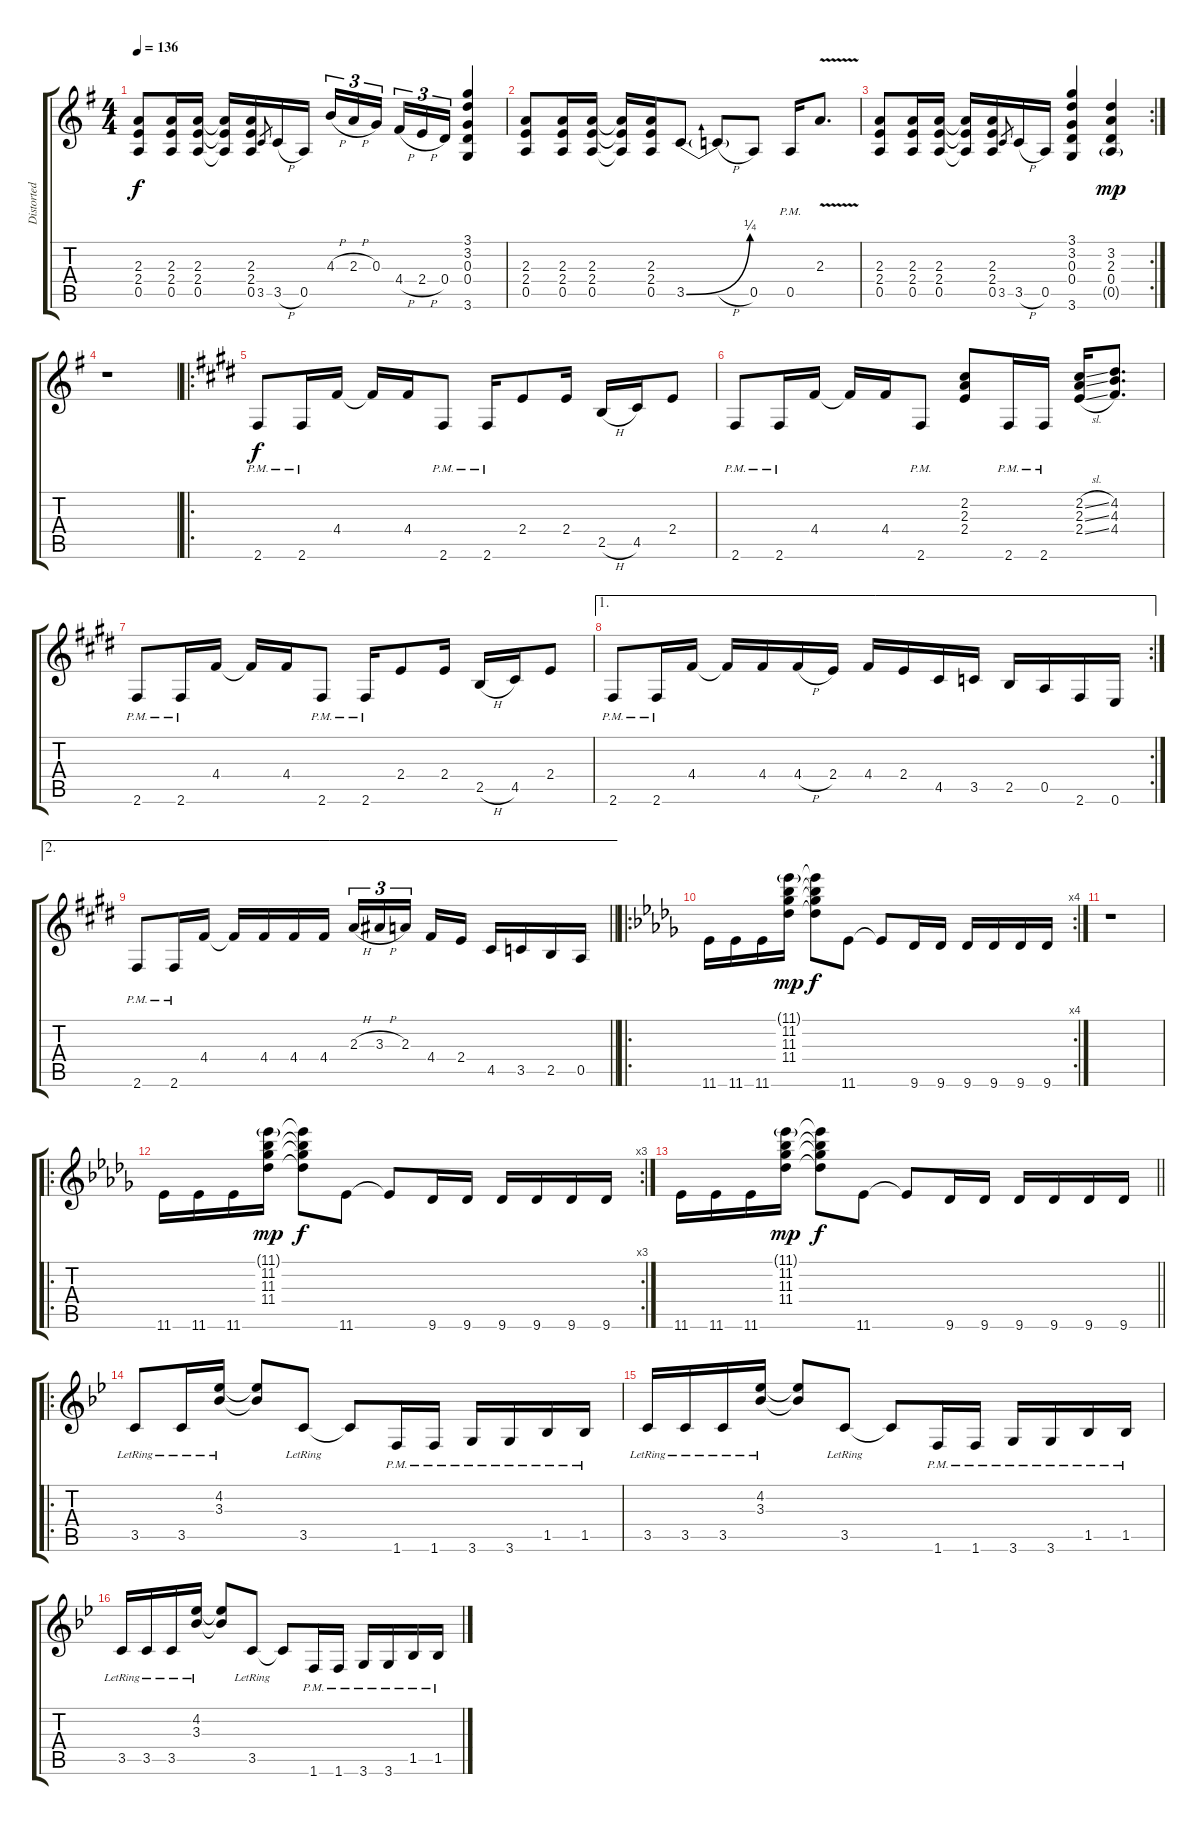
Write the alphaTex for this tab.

\track ("Distorted [Centre]" "Distorted ") {instrument overdrivenguitar}
\staff {score tabs}
\tuning (E4 B3 G3 D3 A2 E2) {hide}
\ts (4 4)
\tempo 136
\clef g2
\ks g
(2.3 2.4 0.5).8{dy f} (2.3 2.4 0.5).16 (2.3 2.4 0.5).16 (2.3{t} 2.4{t} 0.5{t}).16 (2.3 2.4 0.5).16 3.5.8{gr} 3.5{h}.16 0.5.16 4.3{h}.16{tu (3 2)} 2.3{h}.16{tu (3 2)} 0.3.16{tu (3 2) beam splitsecondary} 4.4{h}.16{tu (3 2)} 2.4{h}.16{tu (3 2)} 0.4.16{tu (3 2)} (3.1 3.2 0.3 0.4 3.6).4 |
(2.3 2.4 0.5).8 (2.3 2.4 0.5).16 (2.3 2.4 0.5).16 (2.3{t} 2.4{t} 0.5{t}).16 (2.3 2.4 0.5).16 3.5{be (bend 0 0 60 1)}.8 3.5{h t}.8 0.5.8 0.5{pm}.16 2.3{v}.8{d} |
\rc 2
(2.3 2.4 0.5).8 (2.3 2.4 0.5).16 (2.3 2.4 0.5).16 (2.3{t} 2.4{t} 0.5{t}).16 (2.3 2.4 0.5).16 3.5.8{gr} 3.5{h}.16 0.5.16 (3.1 3.2 0.3 0.4 3.6).4 (3.2 2.3 0.4 0.5{g}).4{dy mp} |
r.1 |
\ro
\ks e
2.6{pm}.8{dy f} 2.6{pm}.16 4.4.16 4.4{t}.16 4.4.16 2.6{pm}.8 2.6{pm}.16 2.4.8 2.4.16 2.5{h}.16 4.5.16 2.4.8 |
2.6{pm}.8 2.6{pm}.16 4.4.16 4.4{t}.16 4.4.16 2.6{pm}.8 (2.2 2.3 2.4).8 2.6{pm}.16 2.6{pm}.16 (2.2{sl} 2.3{sl} 2.4{sl}).16 (4.2 4.3 4.4).8{d} |
2.6{pm}.8 2.6{pm}.16 4.4.16 4.4{t}.16 4.4.16 2.6{pm}.8 2.6{pm}.16 2.4.8 2.4.16 2.5{h}.16 4.5.16 2.4.8 |
\ae 1
\rc 2
2.6{pm}.8 2.6{pm}.16 4.4.16 4.4{t}.16 4.4.16 4.4{h}.16 2.4.16 4.4.16 2.4.16 4.5.16 3.5.16 2.5.16 0.5.16 2.6.16 0.6.16 |
\ae 2
\barLineRight lightlight
2.6{pm}.8 2.6{pm}.16 4.4.16 4.4{t}.16 4.4.16 4.4.16 4.4.16 2.3{h}.16{tu (3 2)} 3.3{h}.16{tu (3 2)} 2.3.16{tu (3 2) beam splitsecondary} 4.4.16 2.4.16 4.5.16 3.5.16 2.5.16 0.5.16 |
\ro
\rc 4
\ks db
11.6.16 11.6.16 11.6.16 (11.1{g} 11.2 11.3 11.4).16{dy mp} (11.1{t} 11.2{t} 11.3{t} 11.4{t}).8{dy f} 11.6.8 11.6{t}.8 9.6.16 9.6.16 9.6.16 9.6.16 9.6.16 9.6.16 |
r.1 |
\ro
\rc 3
11.6.16 11.6.16 11.6.16 (11.1{g} 11.2 11.3 11.4).16{dy mp} (11.1{t} 11.2{t} 11.3{t} 11.4{t}).8{dy f} 11.6.8 11.6{t}.8 9.6.16 9.6.16 9.6.16 9.6.16 9.6.16 9.6.16 |
\barLineRight lightlight
11.6.16 11.6.16 11.6.16 (11.1{g} 11.2 11.3 11.4).16{dy mp} (11.1{t} 11.2{t} 11.3{t} 11.4{t}).8{dy f} 11.6.8 11.6{t}.8 9.6.16 9.6.16 9.6.16 9.6.16 9.6.16 9.6.16 |
\ro
\ks bb
3.5{lr}.8 3.5{lr}.16 (4.2{lr} 3.3{lr}).16 (4.2{t} 3.3{t}).8 3.5{lr}.8 3.5{t}.8 1.6{pm}.16 1.6{pm}.16 3.6{pm}.16 3.6{pm}.16 1.5{pm}.16 1.5{pm}.16 |
3.5{lr}.16 3.5{lr}.16 3.5{lr}.16 (4.2{lr} 3.3{lr}).16 (4.2{t} 3.3{t}).8 3.5{lr}.8 3.5{t}.8 1.6{pm}.16 1.6{pm}.16 3.6{pm}.16 3.6{pm}.16 1.5{pm}.16 1.5{pm}.16 |
3.5{lr}.16 3.5{lr}.16 3.5{lr}.16 (4.2{lr} 3.3{lr}).16 (4.2{t} 3.3{t}).8 3.5{lr}.8 3.5{t}.8 1.6{pm}.16 1.6{pm}.16 3.6{pm}.16 3.6{pm}.16 1.5{pm}.16 1.5{pm}.16
